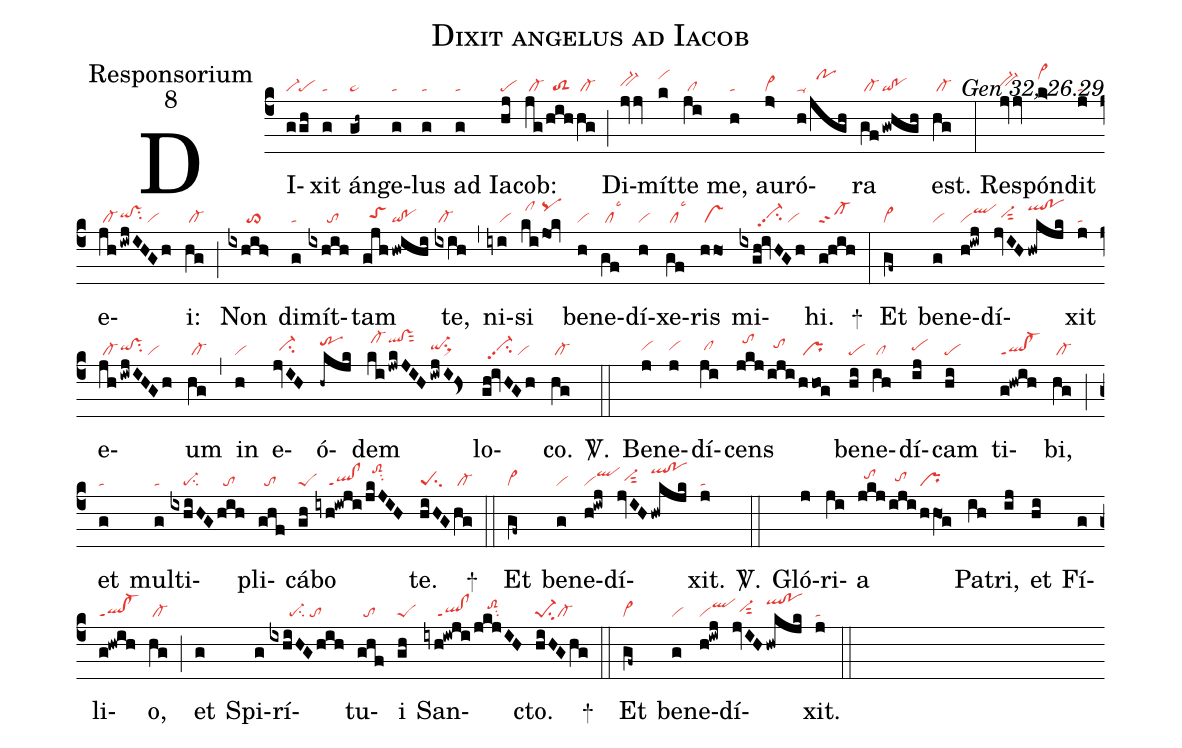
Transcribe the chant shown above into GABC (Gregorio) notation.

name:Dixit angelus ad Iacob;
office-part:Responsorium;
mode:8;
commentary:Gen 32, 26.29;
nabc-lines:1;
%%
(c4)
DI(g|vi-|gh|pe)xit(g|ta) án(gh~|pe~)ge(g|ta)lus(g|ta) ad(g|ta) Ia(hj|pe)cob:(jg|/cl-|/hih|//toS2|hg|/cl-) (;)
Di(jvjv|bv-hh)mít(k|vihk)te(ji|/cl) me,(h|ta) au(j>|vi>)ró(h|ta-|/jgh|//pohk)ra(gf|/cl-|!gwhgh|qi!po) est.(hg|/cl-) (:)
Re(jvjv|bv-hh)spón(k>|vi>hk)dit(j|ta) e(jh|/cl-|!iwjIHGh|qihh!vshhsu2/vi)i:(hg|/cl-) (;)
Non(ixhih>|//////to>) di(g|ta)mít(ixhih|//////to)tam(gjh|//toShh|/hwihi|qi!po) te,(ixih|/cl-) (,)
ni(iyi|////vi)si(ki|/clhk|/jOk|pqhk) be(h|vi)ne(gf|/cllsc3)dí(h|vi)xe(gf|/cllsc3)ris(hho|/vs) mi(ixgh!ivHGh|//////vi-hhpp2su2/vi)hi.(g!hih|sf-) +(:)
Et(gf~|cl~) be(g|vi)ne(h!iwj|viqlhj)dí(jvIH|//vi-hhsut2|/hwkjk|qlhk!pohk)xit(j|ta) e(jh|/cl-|!iwjIHGh|qihh!vshhsu2/vi)um(hg|/cl-) (,)
in(h|vi) e(jvIH|//ci-hh)ó(-hkjk|trhj)dem(ki|/cl-hk|!jwkJIH|qlhk!vshksut2|/iwjI!Hs>|qi-hhsu1sux1) lo(gh!ivHGh|//vi-hhpp2su2/vi)co.(hg|/cl-) <sp>V/</sp>.(::)
Be(j|vihh)ne(j|vihh)dí(ji|/clhh)cens(jkj|//tohk|/iji|//tohi|/hhog|/pr) be(hi|pe)ne(ih|/cl)dí(ij|pehh)cam(hi|pe) ti(g!hwih|ql!cl-ppt1)bi,(hg|/cl-) (;)
et(g|ta) mul(g|ta)ti(ixhiHG|////pe-su2|hih|//to)pli(ghf|//to)cá(gh|peS)bo(iyh!iwji|////ql!clppt1|/jkJIH|//toS2hksu2) te.(hiHG|peSsu2|hg|/cl-) +(::)
Et(gf~|cl~) be(g|vi)ne(h!iwj|viqlhj)dí(jvIH|//vi-hhsut2|/hwkjk|qlhk!pohk)xit.(j|ta) <sp>V/</sp>.(::)
Gló(j)ri(ji)a(jkj|//tohi|/iji|//tohh|/hhO1g|pr) Pa(ih)tri,(ij) et(hi) Fí(g)li(g!hwih|ql!cl-ppt1)o,(hg|/cl-) (;)
et(g) Spi(g)rí(ixhiHGhih|//////pe-su2/to)tu(ghf|//to)i(gh|peS) San(iyh!iwji|////ql!clppt1|/jkjIH|////toS2hisu2)cto.(hiHGhg|pe-1su2cl-) +(::)
Et(gf~|cl~) be(g|vi)ne(h!iwj|viqlhj)dí(jvIH|//vi-hhsut2|/hwkjk|qlhk!pohk)xit.(j|ta) (::)
